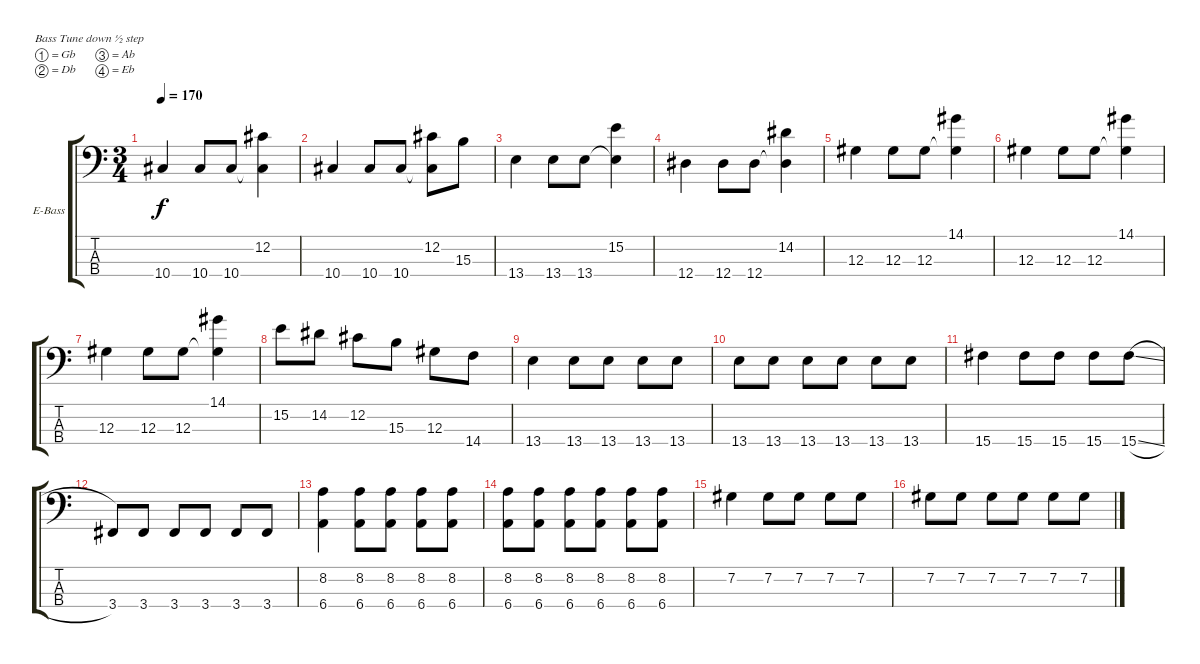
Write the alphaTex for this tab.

\bracketExtendMode groupsimilarinstruments
\firstSystemTrackNameOrientation horizontal
\otherSystemsTrackNameOrientation horizontal
\track ("Kristian - Bass" "E-Bass") {instrument electricbassfinger}
\staff {score tabs}
\tuning (Gb2 Db2 Ab1 Eb1)
\ts (3 4)
\tempo 170
\clef f4
\ks c
10.4.4{dy f} 10.4.8 10.4.8 (12.2 10.4{t}).4 |
10.4.4 10.4.8 10.4.8 (12.2 10.4{t}).8 15.3.8 |
13.4.4 13.4.8 13.4.8 (15.2 13.4{t}).4 |
12.4.4 12.4.8 12.4.8 (14.2 12.4{t}).4 |
12.3.4 12.3.8 12.3.8 (14.1 12.3{t}).4 |
12.3.4 12.3.8 12.3.8 (14.1 12.3{t}).4 |
12.3.4 12.3.8 12.3.8 (14.1 12.3{t}).4 |
15.2.8 14.2.8 12.2.8 15.3.8 12.3.8 14.4.8 |
13.4.4 13.4.8 13.4.8 13.4.8 13.4.8 |
13.4.8 13.4.8 13.4.8 13.4.8 13.4.8 13.4.8 |
15.4.4 15.4.8 15.4.8 15.4.8 15.4{sl}.8 |
3.4.8 3.4.8 3.4.8 3.4.8 3.4.8 3.4.8 |
(6.4 8.2).4 (8.2 6.4).8 (8.2 6.4).8 (8.2 6.4).8 (8.2 6.4).8 |
(8.2 6.4).8 (8.2 6.4).8 (8.2 6.4).8 (8.2 6.4).8 (8.2 6.4).8 (8.2 6.4).8 |
7.2.4 7.2.8 7.2.8 7.2.8 7.2.8 |
7.2.8 7.2.8 7.2.8 7.2.8 7.2.8 7.2.8
